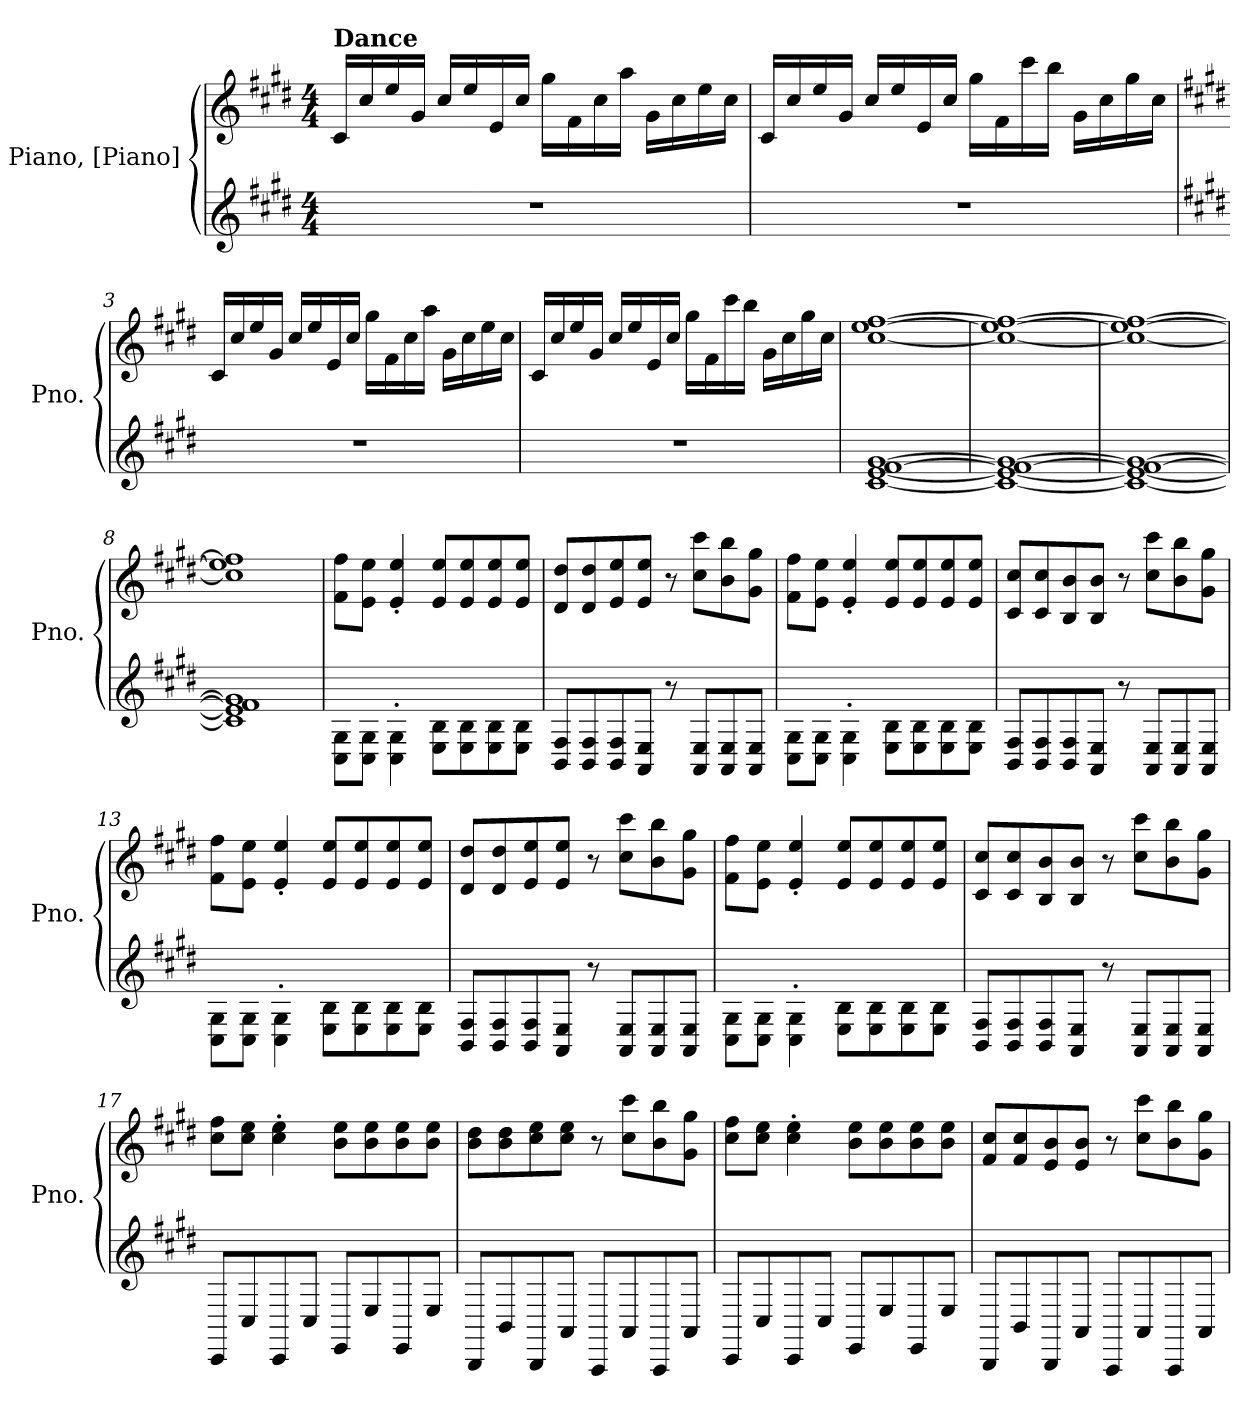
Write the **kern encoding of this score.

**kern	**kern
*part1	*part1
*staff2	*staff1
*I"Piano, [Piano] (a)	*
*I'Pno.	*
*clefG2	*clefG2
*k[f#c#g#d#]	*k[f#c#g#d#]
*M4/4	*M4/4
*MM127	*MM127
=1	=1
!	!LO:TX:a:B:t=Dance
1r	16c#/LL
.	16cc#/
.	16ee/
.	16g#/JJ
.	16cc#/LL
.	16ee/
.	16e/
.	16cc#/JJ
.	16gg#\LL
.	16f#\
.	16cc#\
.	16aa\JJ
.	16g#\LL
.	16cc#\
.	16ee\
.	16cc#\JJ
=2	=2
1r	16c#/LL
.	16cc#/
.	16ee/
.	16g#/JJ
.	16cc#/LL
.	16ee/
.	16e/
.	16cc#/JJ
.	16gg#\LL
.	16f#\
.	16ccc#\
.	16bb\JJ
.	16g#\LL
.	16cc#\
.	16gg#\
.	16cc#\JJ
!!LO:LB:g=z
=3	=3
*k[f#c#g#d#]	*k[f#c#g#d#]
1r	16c#/LL
.	16cc#/
.	16ee/
.	16g#/JJ
.	16cc#/LL
.	16ee/
.	16e/
.	16cc#/JJ
.	16gg#\LL
.	16f#\
.	16cc#\
.	16aa\JJ
.	16g#\LL
.	16cc#\
.	16ee\
.	16cc#\JJ
=4	=4
1r	16c#/LL
.	16cc#/
.	16ee/
.	16g#/JJ
.	16cc#/LL
.	16ee/
.	16e/
.	16cc#/JJ
.	16gg#\LL
.	16f#\
.	16ccc#\
.	16bb\JJ
.	16g#\LL
.	16cc#\
.	16gg#\
.	16cc#\JJ
=5	=5
[1c# [1e [1f# [1g#	[1cc# [1ee [1ff#
=6	=6
1c#_ 1e_ 1f#_ 1g#_	1cc#_ 1ee_ 1ff#_
=7	=7
1c#_ 1e_ 1f#_ 1g#_	1cc#_ 1ee_ 1ff#_
!!LO:LB:g=z
=8	=8
1c#] 1e] 1f#] 1g#]	1cc#] 1ee] 1ff#]
=9	=9
8C#\ 8G#\L	8f#\ 8ff#\L
8C#\ 8G#\J	8e\ 8ee\J
4C#\' 4G#\'	4e/' 4ee/'
8E\ 8B\L	8e/ 8ee/L
8E\ 8B\	8e/ 8ee/
8E\ 8B\	8e/ 8ee/
8E\ 8B\J	8e/ 8ee/J
=10	=10
8BB/ 8F#/L	8d#/ 8dd#/L
8BB/ 8F#/	8d#/ 8dd#/
8BB/ 8F#/	8e/ 8ee/
8AA/ 8E/J	8e/ 8ee/J
8r	8r
8AA/ 8E/L	8cc#\ 8ccc#\L
8AA/ 8E/	8b\ 8bb\
8AA/ 8E/J	8g#\ 8gg#\J
=11	=11
8C#\ 8G#\L	8f#\ 8ff#\L
8C#\ 8G#\J	8e\ 8ee\J
4C#\' 4G#\'	4e/' 4ee/'
8E\ 8B\L	8e/ 8ee/L
8E\ 8B\	8e/ 8ee/
8E\ 8B\	8e/ 8ee/
8E\ 8B\J	8e/ 8ee/J
=12	=12
8BB/ 8F#/L	8c#/ 8cc#/L
8BB/ 8F#/	8c#/ 8cc#/
8BB/ 8F#/	8B/ 8b/
8AA/ 8E/J	8B/ 8b/J
8r	8r
8AA/ 8E/L	8cc#\ 8ccc#\L
8AA/ 8E/	8b\ 8bb\
8AA/ 8E/J	8g#\ 8gg#\J
!!LO:LB:g=z
=13	=13
8C#\ 8G#\L	8f#\ 8ff#\L
8C#\ 8G#\J	8e\ 8ee\J
4C#\' 4G#\'	4e/' 4ee/'
8E\ 8B\L	8e/ 8ee/L
8E\ 8B\	8e/ 8ee/
8E\ 8B\	8e/ 8ee/
8E\ 8B\J	8e/ 8ee/J
=14	=14
8BB/ 8F#/L	8d#/ 8dd#/L
8BB/ 8F#/	8d#/ 8dd#/
8BB/ 8F#/	8e/ 8ee/
8AA/ 8E/J	8e/ 8ee/J
8r	8r
8AA/ 8E/L	8cc#\ 8ccc#\L
8AA/ 8E/	8b\ 8bb\
8AA/ 8E/J	8g#\ 8gg#\J
=15	=15
8C#\ 8G#\L	8f#\ 8ff#\L
8C#\ 8G#\J	8e\ 8ee\J
4C#\' 4G#\'	4e/' 4ee/'
8E\ 8B\L	8e/ 8ee/L
8E\ 8B\	8e/ 8ee/
8E\ 8B\	8e/ 8ee/
8E\ 8B\J	8e/ 8ee/J
=16	=16
8BB/ 8F#/L	8c#/ 8cc#/L
8BB/ 8F#/	8c#/ 8cc#/
8BB/ 8F#/	8B/ 8b/
8AA/ 8E/J	8B/ 8b/J
8r	8r
8AA/ 8E/L	8cc#\ 8ccc#\L
8AA/ 8E/	8b\ 8bb\
8AA/ 8E/J	8g#\ 8gg#\J
=17	=17
8CC#/L	8cc#\ 8ff#\L
8C#/	8cc#\ 8ee\J
8CC#/	4cc#\' 4ee\'
8C#/J	.
8EE/L	8b\ 8ee\L
8E/	8b\ 8ee\
8EE/	8b\ 8ee\
8E/J	8b\ 8ee\J
!!LO:LB:g=z
=18	=18
8BBB/L	8b\ 8dd#\L
8BB/	8b\ 8dd#\
8BBB/	8cc#\ 8ee\
8AA/J	8cc#\ 8ee\J
8AAA/L	8r
8AA/	8cc#\ 8ccc#\L
8AAA/	8b\ 8bb\
8AA/J	8g#\ 8gg#\J
=19	=19
8CC#/L	8cc#\ 8ff#\L
8C#/	8cc#\ 8ee\J
8CC#/	4cc#\' 4ee\'
8C#/J	.
8EE/L	8b\ 8ee\L
8E/	8b\ 8ee\
8EE/	8b\ 8ee\
8E/J	8b\ 8ee\J
=20	=20
8BBB/L	8f#/ 8cc#/L
8BB/	8f#/ 8cc#/
8BBB/	8e/ 8b/
8AA/J	8e/ 8b/J
8AAA/L	8r
8AA/	8cc#\ 8ccc#\L
8AAA/	8b\ 8bb\
8AA/J	8g#\ 8gg#\J
=	=
*-	*-
